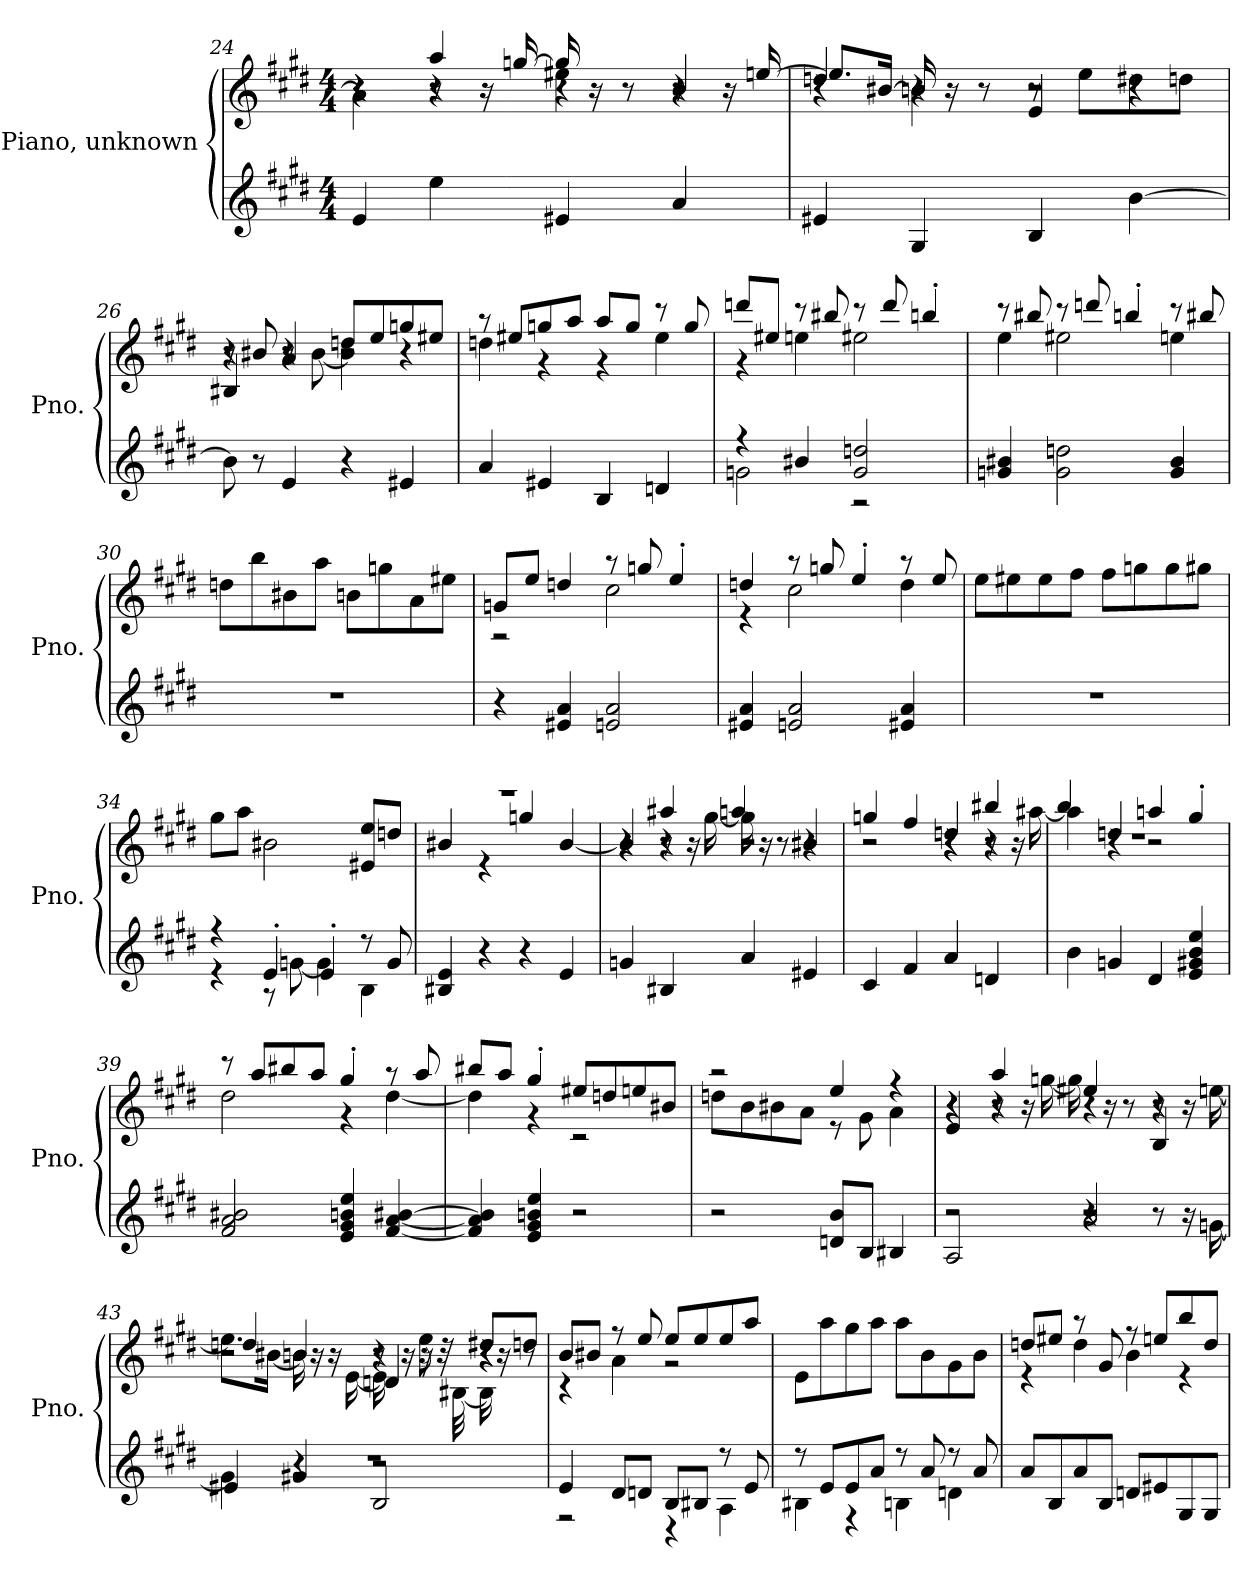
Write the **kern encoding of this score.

**kern	**kern
*part1	*part1
*staff2	*staff1
*I"Piano, unknown	*
*I'Pno.	*
!!LO:LB:g=z
*clefG2	*clefG2
*k[f#c#g#d#]	*k[f#c#g#d#]
*M4/4	*M4/4
=24	=24
*	*^
*	*	*^
4e/	4r	4a\]	4r
4ee\	8r	4r	4aa/
.	16r	.	.
.	[16ggn/	.	.
4e#X/	16gg/]	4ee#X\	4r
.	16r	.	.
.	8r	.	.
4a/	4b/	4r	8r
.	.	.	16r
.	.	.	[16een/
=25	=25	=25	=25
4e#X/	4ddn/	4r	8.ee/L]
.	.	.	[16b#X/Jk
4G#/	4r	4bn\	16b#/]
.	.	.	16r
.	.	.	8r
4B/	2r	8r	4e/
.	.	8ee\L	.
[4b\	.	8dd#X\	4r
.	.	8ddn\J	.
=26	=26	=26	=26
8b\]	8r	4r	4B#X/
8r	8b#X/	.	.
4e/	4r	8r	4a/
.	.	[8b#\	.
4r	8ddn/L	4b#\]	2r
.	8ee/	.	.
4e#X/	8ggn/	4r	.
.	8ee#X/J	.	.
*	*	*v	*v
!!LO:PB:g=z
=27	=27	=27
4a/	8r	4ddn\
.	8ee#X/L	.
4e#X/	8ggn/	4r
.	8aa/J	.
4B/	8aa/L	4r
.	8gg/J	.
4dn/	8r	4ee#\
.	8gg/	.
=28	=28	=28
*^	*	*
4r	2gn\	8dddn/L	4r
.	.	8ee#X/J	.
4b#X/	.	8r	4een\
.	.	8bb#X/	.
2g/ 2ddn/	2r	8r	2ee#X\
.	.	8ddd/	.
.	.	4bbn'/	.
*v	*v	*	*
=29	=29	=29
4gn/ 4b#X/	8r	4ee\
.	8bb#X/	.
2g\ 2ddn\	8r	2ee#X\
.	8dddn/	.
.	4bbn'/	.
4g/ 4b#/	8r	4een\
.	8bb#X/	.
*	*v	*v
!!LO:LB:g=z
=30	=30
1r	8ddn\L
.	8bb\
.	8b#X\
.	8aa\J
.	8bn\L
.	8ggn\
.	8a\
.	8ee#X\J
=31	=31
*	*^
4r	8gn/L	2r
.	8ee/J	.
4e#X/ 4a/	4ddn/	.
2en/ 2a/	8r	2cc#\
.	8ggn/	.
.	4ee'/	.
=32	=32	=32
4e#X/ 4a/	4ddn/	4r
2en/ 2a/	8r	2cc#\
.	8ggn/	.
.	4ee'/	.
4e#X/ 4a/	8r	4dd\
.	8ee/	.
*	*v	*v
=33	=33
1r	8ee\L
.	8ee#X\
.	8ee#\
.	8ff#\J
.	8ff#\L
.	8ggn\
.	8gg\
.	8gg#X\J
!!LO:LB:g=z
=34	=34
*^	*
4r	4r	8gg#\L
.	.	8aa\J
4e'/	8r	2b#X\
.	[8gn\	.
4e'/	4g\]	.
8r	4B\	8e#X/ 8ee/L
8g/	.	8ddn/J
*v	*v	*
=35	=35
*	*^
4B#X/ 4e/	1r	4b#X/
4r	.	4r
4r	.	4ggn/
4e/	.	[4b#/
=36	=36	=36
*	*	*^
4gn/	4r	4r	4b#/]
4B#X/	4aa#X/	8r	4r
.	.	16r	.
.	.	[16gg#\	.
4a/	2r	16gg#\]	4aan/
.	.	16r	.
.	.	8r	.
4e#X/	.	4r	4b#X/
=37	=37	=37	=37
4c#/	2r	2r	4ggn/
4f#/	.	.	4ff#/
4a/	4r	4r	4ddn/
4dn/	4bb#X/	8r	4r
.	.	16r	.
.	.	[16aa#X\	.
!!LO:LB:g=z	!!	!!
=38	=38	=38	=38
4b\	1r	4aa#\]	4bb/
4gn/	.	4r	4ddn/
4d#/	.	2r	4aan/
4e/ 4g#X/ 4b/ 4ee/	.	.	4gg#'/
*	*	*v	*v
=39	=39	=39
2f#/ 2a/ 2b#X/	8r	2dd#\
.	8aa/L	.
.	8bb#X/	.
.	8aa/J	.
4e/ 4g#/ 4bn/ 4ee/	4gg#'/	4r
[4f#/ [4a/ [4b#X/	8r	[4dd#\
.	8aa/	.
=40	=40	=40
4f#/] 4a/] 4b#/]	8bb#X/L	4dd#\]
.	8aa/J	.
4e/ 4g#/ 4bn/ 4ee/	4gg#'/	4r
2r	8ee#X/L	2r
.	8ddn/	.
.	8een/	.
.	8b#X/J	.
=41	=41	=41
2r	2r	8ddn\L
.	.	8b\
.	.	8b#X\
.	.	8a\J
8dn/ 8b/L	4ee/	8r
8B/J	.	8g#\
4B#X/	4r	4a\
!!LO:LB:g=z
=42	=42	=42
*^	*	*^
*	*^	*	*	*
2r	2r	2A/	4e/	4r	4r
.	.	.	4r	8r	4aa/
.	.	.	.	16r	.
.	.	.	.	[16ggn\	.
2a/	4r	2r	4ee#X/	16gg\]	4r
.	.	.	.	16r	.
.	.	.	.	8r	.
.	8r	.	4r	8r	4B/
.	16r	.	.	16r	.
.	[16gn\	.	.	[16een\	.
=43	=43	=43	=43	=43	=43
*	*	*	*	*	*^
1r	4g\]	4e#X/	2r	8.ee\L]	4ddn/	2r
.	.	.	.	[16b#X\Jk	.	.
.	4r	4g#X/	.	16b#\]	4bn/	.
.	.	.	.	16r	.	.
.	.	.	.	16r	.	.
.	.	.	.	[16e\	.	.
.	2r	2B/	4r	16e\]	4dn/	8r
.	.	.	.	16r	.	.
.	.	.	.	8ee\	.	16r
.	.	.	.	.	.	32r
.	.	.	.	.	.	[32B#X\
.	.	.	8dd#X/L	4r	4r	16B#\]
.	.	.	.	.	.	16r
.	.	.	8ddn/J	.	.	8r
*	*v	*v	*	*	*	*
*	*	*	*v	*v	*v
!!LO:LB:g=z
=44	=44	=44	=44
4e/	2r	8b/L	4r
.	.	8b#X/J	.
8d#/L	.	8r	4a\
8dn/J	.	8ee/	.
8B/L	4r	8ee/L	2r
8B#X/J	.	8ee/	.
8r	4A\	8ee/	.
8e/	.	8aa/J	.
*	*	*v	*v
=45	=45	=45
8r	4B#X\	8e\L
8e/L	.	8aa\
8e/	4r	8gg#\
8a/J	.	8aa\J
8r	4Bn\	8aa\L
8a/	.	8b\
8r	4dn\	8g#\
8a/	.	8b\J
*v	*v	*
=46	=46
*	*^
8a/L	8ddn/L	4r
8B/	8ee#X/J	.
8a/	8r	4dd\
8B/J	8g#/	.
8dn/L	8r	4b\
8e#X/	8een/L	.
8G#/	8bb/	4r
8G#/J	8dd/J	.
*	*v	*v
=	=
*-	*-
